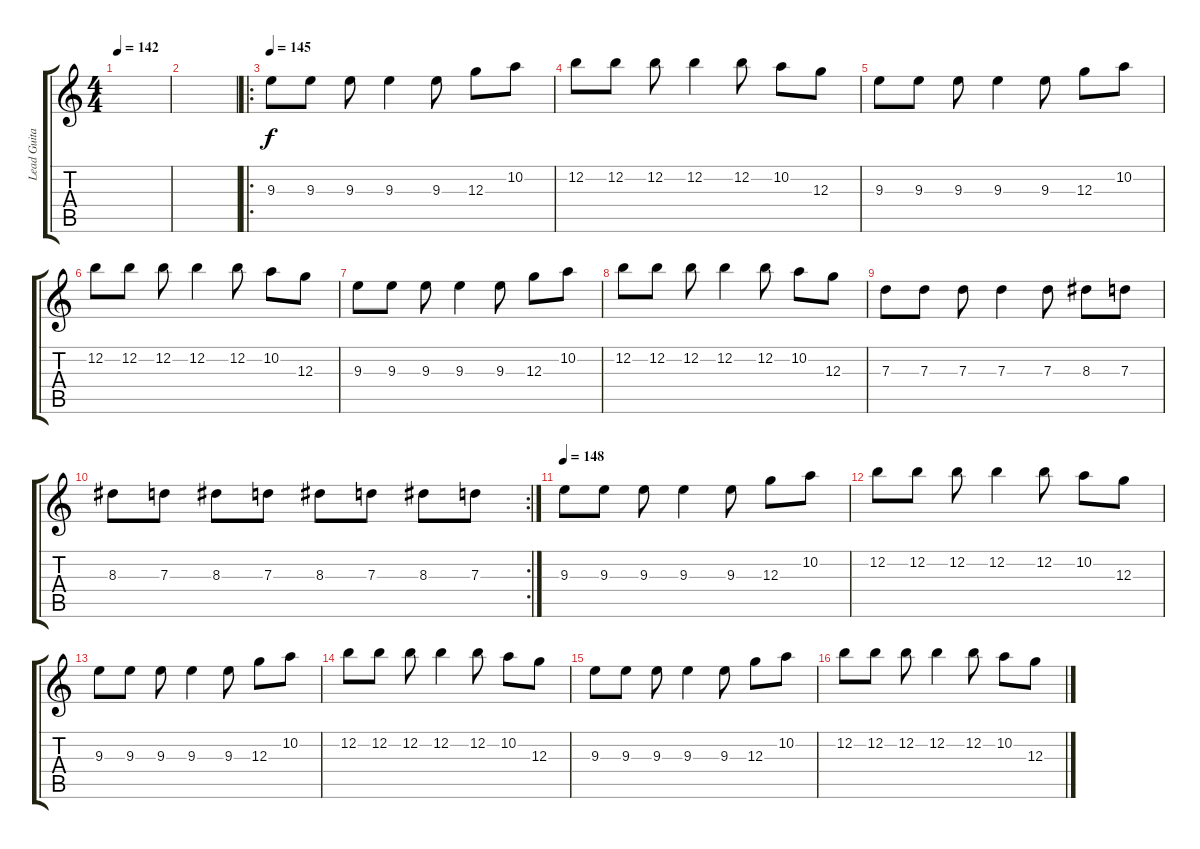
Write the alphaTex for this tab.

\track ("Lead Guitar" "Lead Guita") {instrument distortionguitar}
\staff {score tabs}
\tuning (E4 B3 G3 D3 A2 E2) {hide}
\ts (4 4)
\tempo 142
\clef g2
\ks c
|
|
\ro
\tempo 145
9.3.8 9.3.8 9.3.8 9.3.4 9.3.8 12.3.8 10.2.8 |
12.2.8 12.2.8 12.2.8 12.2.4 12.2.8 10.2.8 12.3.8 |
9.3.8 9.3.8 9.3.8 9.3.4 9.3.8 12.3.8 10.2.8 |
12.2.8 12.2.8 12.2.8 12.2.4 12.2.8 10.2.8 12.3.8 |
9.3.8 9.3.8 9.3.8 9.3.4 9.3.8 12.3.8 10.2.8 |
12.2.8 12.2.8 12.2.8 12.2.4 12.2.8 10.2.8 12.3.8 |
7.3.8 7.3.8 7.3.8 7.3.4 7.3.8 8.3.8 7.3.8 |
\rc 2
8.3.8 7.3.8 8.3.8 7.3.8 8.3.8 7.3.8 8.3.8 7.3.8 |
\tempo 148
9.3.8 9.3.8 9.3.8 9.3.4 9.3.8 12.3.8 10.2.8 |
12.2.8 12.2.8 12.2.8 12.2.4 12.2.8 10.2.8 12.3.8 |
9.3.8 9.3.8 9.3.8 9.3.4 9.3.8 12.3.8 10.2.8 |
12.2.8 12.2.8 12.2.8 12.2.4 12.2.8 10.2.8 12.3.8 |
9.3.8 9.3.8 9.3.8 9.3.4 9.3.8 12.3.8 10.2.8 |
12.2.8 12.2.8 12.2.8 12.2.4 12.2.8 10.2.8 12.3.8
